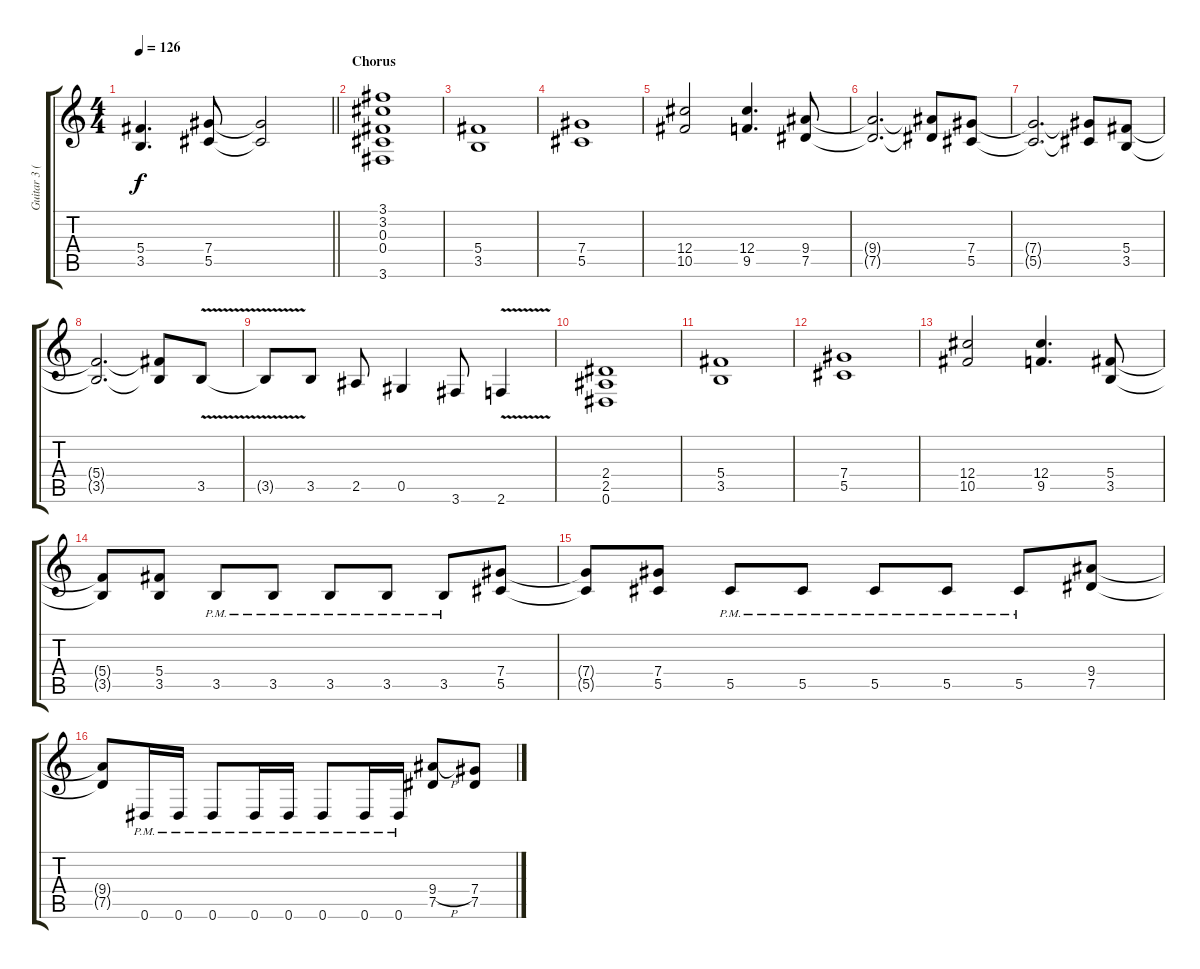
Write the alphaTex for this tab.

\track ("Guitar 3 (Rhythm)" "Guitar 3 (") {instrument distortionguitar}
\staff {score tabs}
\tuning (Eb4 Bb3 Gb3 Db3 Ab2 Eb2) {hide}
\ts (4 4)
\tempo 126
\clef g2
\barLineRight lightlight
\ks c
(5.4{t} 3.5{t}).4{d dy f} (7.4 5.5).8 (7.4{t} 5.5{t}).2 |
\section ("" "Chorus")
(3.1 3.2 0.3 0.4 3.6).1 |
(5.4 3.5).1 |
(7.4 5.5).1 |
(12.4 10.5).2 (12.4 9.5).4{d} (9.4 7.5).8 |
(9.4{t} 7.5{t}).2{d} (9.4{t} 7.5{t}).8 (7.4 5.5).8 |
(7.4{t} 5.5{t}).2{d} (7.4{t} 5.5{t}).8 (5.4 3.5).8 |
(5.4{t} 3.5{t}).2{d} (5.4{t} 3.5{t}).8 3.5{v}.8 |
3.5{t}.8 3.5.8 2.5.8 0.5.4 3.6.8 2.6{v}.4 |
(2.4 2.5 0.6).1 |
(5.4 3.5).1 |
(7.4 5.5).1 |
(12.4 10.5).2 (12.4 9.5).4{d} (5.4 3.5).8 |
(5.4{t} 3.5{t}).8 (5.4 3.5).8 3.5{pm}.8 3.5{pm}.8 3.5{pm}.8 3.5{pm}.8 3.5{pm}.8 (7.4 5.5).8 |
(7.4{t} 5.5{t}).8 (7.4 5.5).8 5.5{pm}.8 5.5{pm}.8 5.5{pm}.8 5.5{pm}.8 5.5{pm}.8 (9.4 7.5).8 |
(9.4{t} 7.5{t}).8 0.6{pm}.16 0.6{pm}.16 0.6{pm}.8 0.6{pm}.16 0.6{pm}.16 0.6{pm}.8 0.6{pm}.16 0.6{pm}.16 (9.4{h} 7.5).8 (7.4 7.5).8
